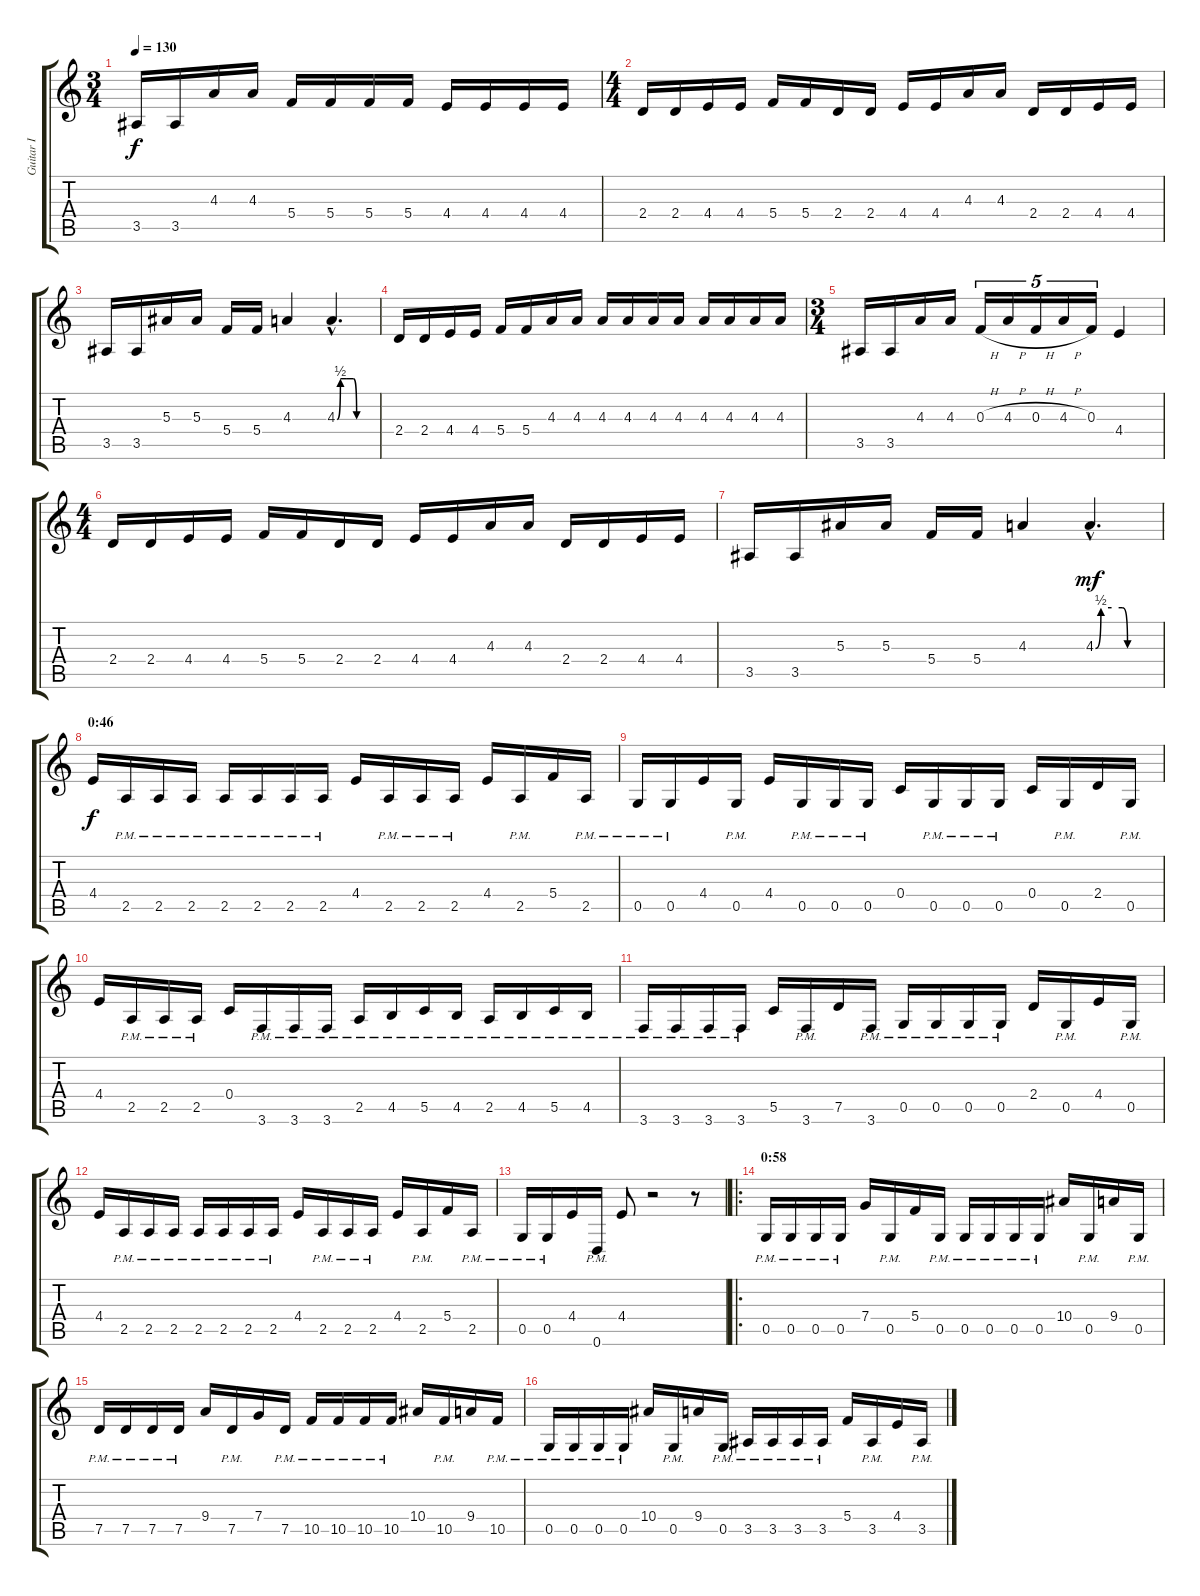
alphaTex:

\track ("Guitar I" "Guitar I") {instrument distortionguitar}
\staff {score tabs}
\tuning (D4 A3 F3 C3 G2 D2) {hide}
\ts (3 4)
\tempo 130
\clef g2
\ks c
3.5.16{dy f} 3.5.16 4.3.16 4.3.16 5.4.16 5.4.16 5.4.16 5.4.16 4.4.16 4.4.16 4.4.16 4.4.16 |
\ts (4 4)
2.4.16 2.4.16 4.4.16 4.4.16 5.4.16 5.4.16 2.4.16 2.4.16 4.4.16 4.4.16 4.3.16 4.3.16 2.4.16 2.4.16 4.4.16 4.4.16 |
3.5.16 3.5.16 5.3.16 5.3.16 5.4.16 5.4.16 4.3.4 4.3{be (custom 0 0 5 2 15 2 25 2 30 0 45 0 60 0) hac}.4{d} |
2.4.16 2.4.16 4.4.16 4.4.16 5.4.16 5.4.16 4.3.16 4.3.16 4.3.16 4.3.16 4.3.16 4.3.16 4.3.16 4.3.16 4.3.16 4.3.16 |
\ts (3 4)
3.5.16 3.5.16 4.3.16 4.3.16 0.3{h}.16{tu (5 4)} 4.3{h}.16{tu (5 4)} 0.3{h}.16{tu (5 4)} 4.3{h}.16{tu (5 4)} 0.3.16{tu (5 4)} 4.4.4 |
\ts (4 4)
2.4.16 2.4.16 4.4.16 4.4.16 5.4.16 5.4.16 2.4.16 2.4.16 4.4.16 4.4.16 4.3.16 4.3.16 2.4.16 2.4.16 4.4.16 4.4.16 |
3.5.16 3.5.16 5.3.16 5.3.16 5.4.16 5.4.16 4.3.4 4.3{be (custom 0 0 5 2 15 2 25 2 30 0 45 0 60 0) hac}.4{d dy mf} |
\section ("" "0:46")
4.4.16{dy f} 2.5{pm}.16 2.5{pm}.16 2.5{pm}.16 2.5{pm}.16 2.5{pm}.16 2.5{pm}.16 2.5{pm}.16 4.4.16 2.5{pm}.16 2.5{pm}.16 2.5{pm}.16 4.4.16 2.5{pm}.16 5.4.16 2.5{pm}.16 |
0.5{pm}.16 0.5{pm}.16 4.4.16 0.5{pm}.16 4.4.16 0.5{pm}.16 0.5{pm}.16 0.5{pm}.16 0.4.16 0.5{pm}.16 0.5{pm}.16 0.5{pm}.16 0.4.16 0.5{pm}.16 2.4.16 0.5{pm}.16 |
4.4.16 2.5{pm}.16 2.5{pm}.16 2.5{pm}.16 0.4.16 3.6{pm}.16 3.6{pm}.16 3.6{pm}.16 2.5{pm}.16 4.5{pm}.16 5.5{pm}.16 4.5{pm}.16 2.5{pm}.16 4.5{pm}.16 5.5{pm}.16 4.5{pm}.16 |
3.6{pm}.16 3.6{pm}.16 3.6{pm}.16 3.6{pm}.16 5.5.16 3.6{pm}.16 7.5.16 3.6{pm}.16 0.5{pm}.16 0.5{pm}.16 0.5{pm}.16 0.5{pm}.16 2.4.16 0.5{pm}.16 4.4.16 0.5{pm}.16 |
4.4.16 2.5{pm}.16 2.5{pm}.16 2.5{pm}.16 2.5{pm}.16 2.5{pm}.16 2.5{pm}.16 2.5{pm}.16 4.4.16 2.5{pm}.16 2.5{pm}.16 2.5{pm}.16 4.4.16 2.5{pm}.16 5.4.16 2.5{pm}.16 |
0.5{pm}.16 0.5{pm}.16 4.4.16 0.6{pm}.16 4.4.8 r.2 r.8 |
\ro
\section ("" "0:58")
0.5{pm}.16 0.5{pm}.16 0.5{pm}.16 0.5{pm}.16 7.4.16 0.5{pm}.16 5.4.16 0.5{pm}.16 0.5{pm}.16 0.5{pm}.16 0.5{pm}.16 0.5{pm}.16 10.4.16 0.5{pm}.16 9.4.16 0.5{pm}.16 |
7.5{pm}.16 7.5{pm}.16 7.5{pm}.16 7.5{pm}.16 9.4.16 7.5{pm}.16 7.4.16 7.5{pm}.16 10.5{pm}.16 10.5{pm}.16 10.5{pm}.16 10.5{pm}.16 10.4.16 10.5{pm}.16 9.4.16 10.5{pm}.16 |
0.5{pm}.16 0.5{pm}.16 0.5{pm}.16 0.5{pm}.16 10.4.16 0.5{pm}.16 9.4.16 0.5{pm}.16 3.5{pm}.16 3.5{pm}.16 3.5{pm}.16 3.5{pm}.16 5.4.16 3.5{pm}.16 4.4.16 3.5{pm}.16
